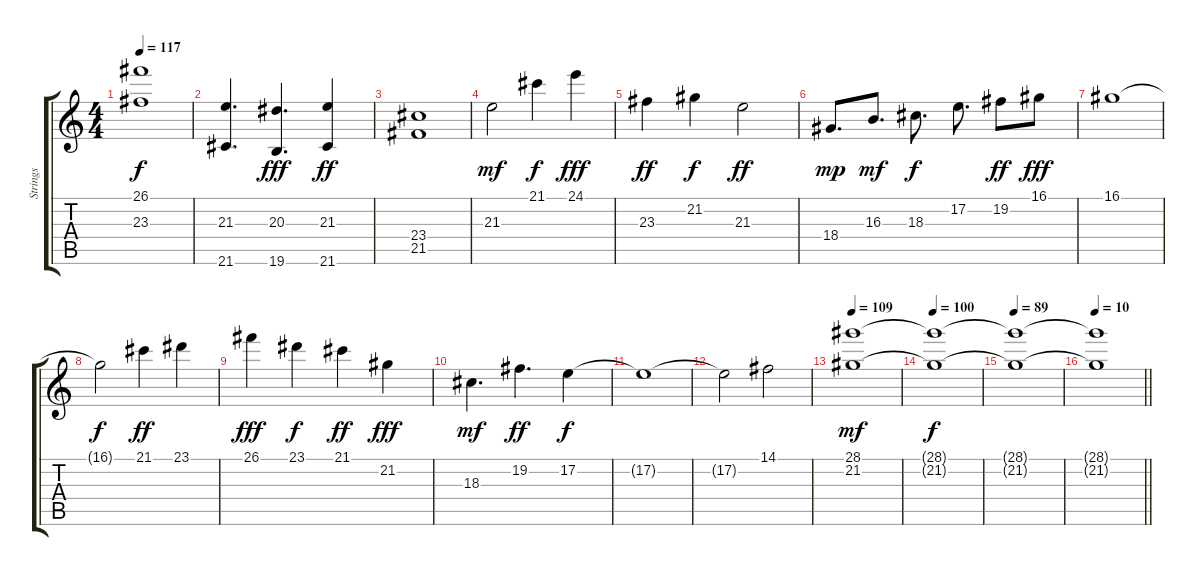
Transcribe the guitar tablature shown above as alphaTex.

\track ("Strings" "Strings") {instrument stringensemble1}
\staff {score tabs}
\tuning (E4 B3 G3 D3 A2 E2) {hide}
\ts (4 4)
\tempo 117
\clef g2
\ks c
(26.1{t} 23.3{t}).1{dy f} |
(21.3 21.6).4{d} (20.3 19.6).4{d dy fff} (21.3 21.6).4{dy ff} |
(23.4 21.5).1 |
21.3.2{dy mf} 21.1.4{dy f} 24.1.4{dy fff} |
23.3.4{dy ff} 21.2.4{dy f} 21.3.2{dy ff} |
18.4.8{d dy mp volume 14} 16.3.8{d dy mf} 18.3.8{d dy f} 17.2.8{d} 19.2.8{dy ff} 16.1.8{dy fff} |
16.1.1 |
16.1{t}.2{dy f} 21.1.4{dy ff} 23.1.4 |
26.1.4{dy fff} 23.1.4{dy f} 21.1.4{dy ff} 21.2.4{dy fff} |
18.3.4{d dy mf} 19.2.4{d dy ff} 17.2.4{dy f} |
17.2{t}.1 |
17.2{t}.2 14.1.2 |
\tempo 109
(28.1 21.2).1{dy mf} |
\tempo 100
(28.1{t} 21.2{t}).1{dy f volume 0} |
\tempo 89
(28.1{t} 21.2{t}).1 |
\tempo 117
\tempo 10
\barLineRight lightlight
(28.1{t} 21.2{t}).1
